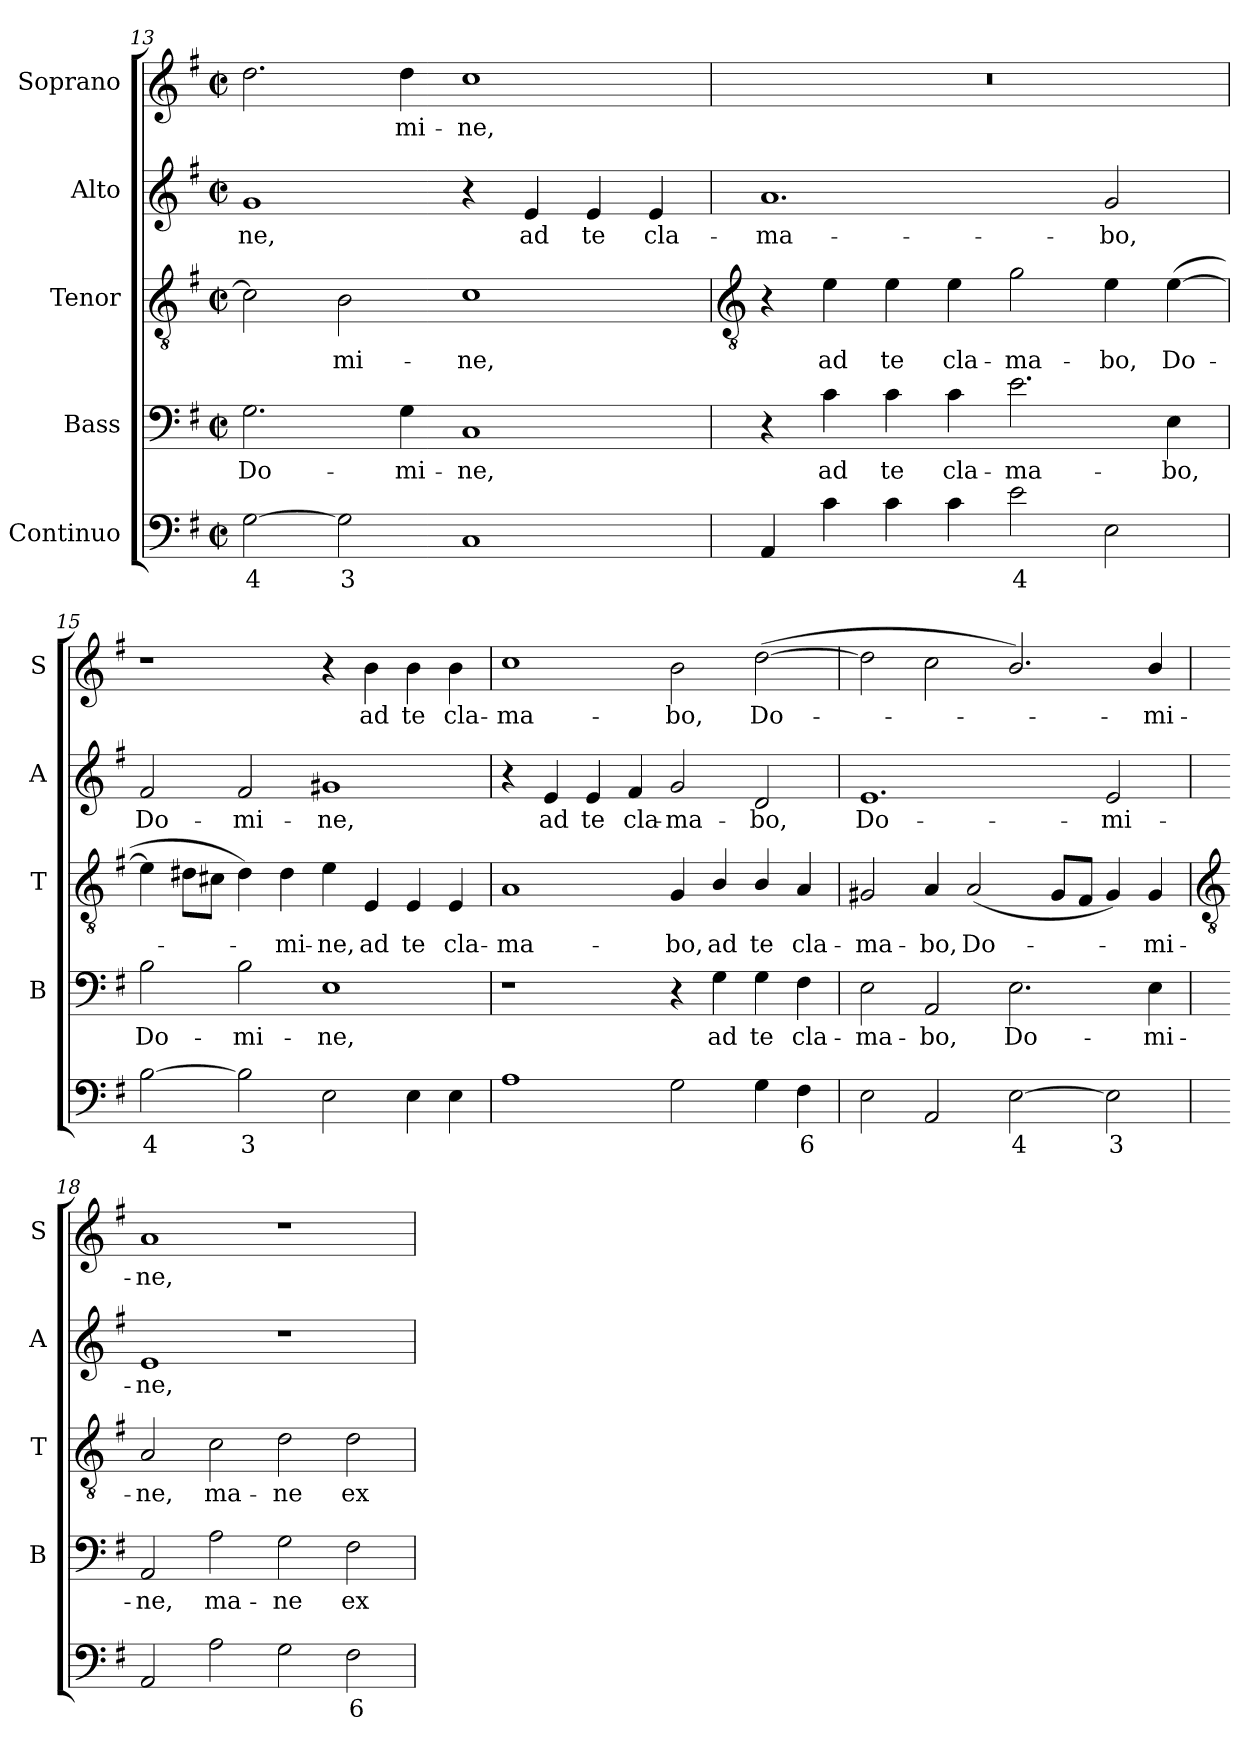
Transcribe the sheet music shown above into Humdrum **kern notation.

**kern	**text	**kern	**text	**kern	**text	**kern	**text	**kern	**text
*part5	*part5	*part4	*part4	*part3	*part3	*part2	*part2	*part1	*part1
*staff5	*staff5	*staff4	*staff4	*staff3	*staff3	*staff2	*staff2	*staff1	*staff1
*I"Continuo	*	*I"Bass	*	*I"Tenor	*	*I"Alto	*	*I"Soprano	*
*	*	*I'B	*	*I'T	*	*I'A	*	*I'S	*
*clefF4	*	*clefF4	*	*clefGv2	*	*clefG2	*	*clefG2	*
*k[f#]	*	*k[f#]	*	*k[f#]	*	*k[f#]	*	*k[f#]	*
*G:	*	*G:	*	*G:	*	*G:	*	*G:	*
*M4/2	*	*M4/2	*	*M4/2	*	*M4/2	*	*M4/2	*
*met(c|)	*	*met(c|)	*	*met(c|)	*	*met(c|)	*	*met(c|)	*
=13	=13	=13	=13	=13	=13	=13	=13	=13	=13
!	!LO:LY:b	!	!LO:LY:b	!	!	!	!LO:LY:b	!	!
[2G	4	2.G	Do-	2c]	.	1g	-ne,	2.dd	.
!	!LO:LY:b	!	!	!	!LO:LY:b	!	!	!	!
2G]	3	.	.	2B	mi-	.	.	.	.
!	!	!	!LO:LY:b	!	!	!	!	!	!LO:LY:b
.	.	4G	-mi-	.	.	.	.	4dd	mi-
!	!	!	!LO:LY:b	!	!LO:LY:b	!	!	!	!LO:LY:b
1C	.	1C	-ne,	1c	-ne,	4r	.	1cc	-ne,
!	!	!	!	!	!	!	!LO:LY:b	!	!
.	.	.	.	.	.	4e	ad	.	.
!	!	!	!	!	!	!	!LO:LY:b	!	!
.	.	.	.	.	.	4e	te	.	.
!	!	!	!	!	!	!	!LO:LY:b	!	!
.	.	.	.	.	.	4e	cla-	.	.
!!LO:LB:g=z
=14	=14	=14	=14	=14	=14	=14	=14	=14	=14
*	*	*	*	*clefGv2	*	*	*	*	*
!	!	!	!	!	!	!	!LO:LY:b	!	!
4AA	.	4r	.	4r	.	1.a	-ma-	0r	.
!	!	!	!LO:LY:b	!	!LO:LY:b	!	!	!	!
4c	.	4c	ad	4e	ad	.	.	.	.
!	!	!	!LO:LY:b	!	!LO:LY:b	!	!	!	!
4c	.	4c	te	4e	te	.	.	.	.
!	!	!	!LO:LY:b	!	!LO:LY:b	!	!	!	!
4c	.	4c	cla-	4e	cla-	.	.	.	.
!	!LO:LY:b	!	!LO:LY:b	!	!LO:LY:b	!	!	!	!
2e	4	2.e	-ma-	2g	-ma-	.	.	.	.
!	!	!	!	!	!LO:LY:b	!	!LO:LY:b	!	!
2E	.	.	.	4e	-bo,	2g	-bo,	.	.
!	!	!	!LO:LY:b	!	!LO:LY:b	!	!	!	!
.	.	4E	-bo,	(>[4e	Do-	.	.	.	.
=15	=15	=15	=15	=15	=15	=15	=15	=15	=15
!	!LO:LY:b	!	!LO:LY:b	!	!	!	!LO:LY:b	!	!
[2B	4	2B	Do-	4e]	.	2f#	Do-	1r	.
.	.	.	.	8d#XL	.	.	.	.	.
.	.	.	.	8c#XJ	.	.	.	.	.
!	!LO:LY:b	!	!LO:LY:b	!	!	!	!LO:LY:b	!	!
2B]	3	2B	-mi-	4d#)	.	2f#	-mi-	.	.
!	!	!	!	!	!LO:LY:b	!	!	!	!
.	.	.	.	4d#	mi-	.	.	.	.
!	!	!	!LO:LY:b	!	!LO:LY:b	!	!LO:LY:b	!	!
2E	.	1E	-ne,	4e	-ne,	1g#X	-ne,	4r	.
!	!	!	!	!	!LO:LY:b	!	!	!	!LO:LY:b
.	.	.	.	4E	ad	.	.	4b	ad
!	!	!	!	!	!LO:LY:b	!	!	!	!LO:LY:b
4E	.	.	.	4E	te	.	.	4b	te
!	!	!	!	!	!LO:LY:b	!	!	!	!LO:LY:b
4E	.	.	.	4E	cla-	.	.	4b	cla-
=16	=16	=16	=16	=16	=16	=16	=16	=16	=16
!	!	!	!	!	!LO:LY:b	!	!	!	!LO:LY:b
1A	.	1r	.	1A	-ma-	4r	.	1cc	-ma-
!	!	!	!	!	!	!	!LO:LY:b	!	!
.	.	.	.	.	.	4e	ad	.	.
!	!	!	!	!	!	!	!LO:LY:b	!	!
.	.	.	.	.	.	4e	te	.	.
!	!	!	!	!	!	!	!LO:LY:b	!	!
.	.	.	.	.	.	4f#	cla-	.	.
!	!	!	!	!	!LO:LY:b	!	!LO:LY:b	!	!LO:LY:b
2G	.	4r	.	4G	-bo,	2g	-ma-	2b	-bo,
!	!	!	!LO:LY:b	!	!LO:LY:b	!	!	!	!
.	.	4G	ad	4B/	ad	.	.	.	.
!	!	!	!LO:LY:b	!	!LO:LY:b	!	!LO:LY:b	!	!LO:LY:b
4G	.	4G	te	4B/	te	2d	-bo,	(>[2dd	Do-
!	!LO:LY:b	!	!LO:LY:b	!	!LO:LY:b	!	!	!	!
4F#	6	4F#	cla-	4A	cla-	.	.	.	.
=17	=17	=17	=17	=17	=17	=17	=17	=17	=17
!	!	!	!LO:LY:b	!	!LO:LY:b	!	!LO:LY:b	!	!
2E	.	2E	-ma-	2G#X	-ma-	1.e	Do-	2dd]	.
!	!	!	!LO:LY:b	!	!LO:LY:b	!	!	!	!
2AA	.	2AA	-bo,	4A	-bo,	.	.	2cc	.
!	!	!	!	!	!LO:LY:b	!	!	!	!
.	.	.	.	(<2A	Do-	.	.	.	.
!	!LO:LY:b	!	!LO:LY:b	!	!	!	!	!	!
[2E	4	2.E	Do-	.	.	.	.	2.b/)	.
.	.	.	.	8G#L	.	.	.	.	.
.	.	.	.	8F#J	.	.	.	.	.
!	!LO:LY:b	!	!	!	!	!	!LO:LY:b	!	!
2E]	3	.	.	4G#)	.	2e	-mi-	.	.
!	!	!	!LO:LY:b	!	!LO:LY:b	!	!	!	!LO:LY:b
.	.	4E	-mi-	4G#	mi-	.	.	4b/	mi-
!!LO:LB:g=z
=18	=18	=18	=18	=18	=18	=18	=18	=18	=18
*	*	*	*	*clefGv2	*	*	*	*	*
!	!	!	!LO:LY:b	!	!LO:LY:b	!	!LO:LY:b	!	!LO:LY:b
2AA	.	2AA	-ne,	2A	-ne,	1e	-ne,	1a	-ne,
!	!	!	!LO:LY:b	!	!LO:LY:b	!	!	!	!
2A	.	2A	ma-	2c	ma-	.	.	.	.
!	!	!	!LO:LY:b	!	!LO:LY:b	!	!	!	!
2G	.	2G	-ne	2d	-ne	1r	.	1r	.
!	!LO:LY:b	!	!LO:LY:b	!	!LO:LY:b	!	!	!	!
2F#	6	2F#	ex-	2d	ex-	.	.	.	.
=	=	=	=	=	=	=	=	=	=
*-	*-	*-	*-	*-	*-	*-	*-	*-	*-
